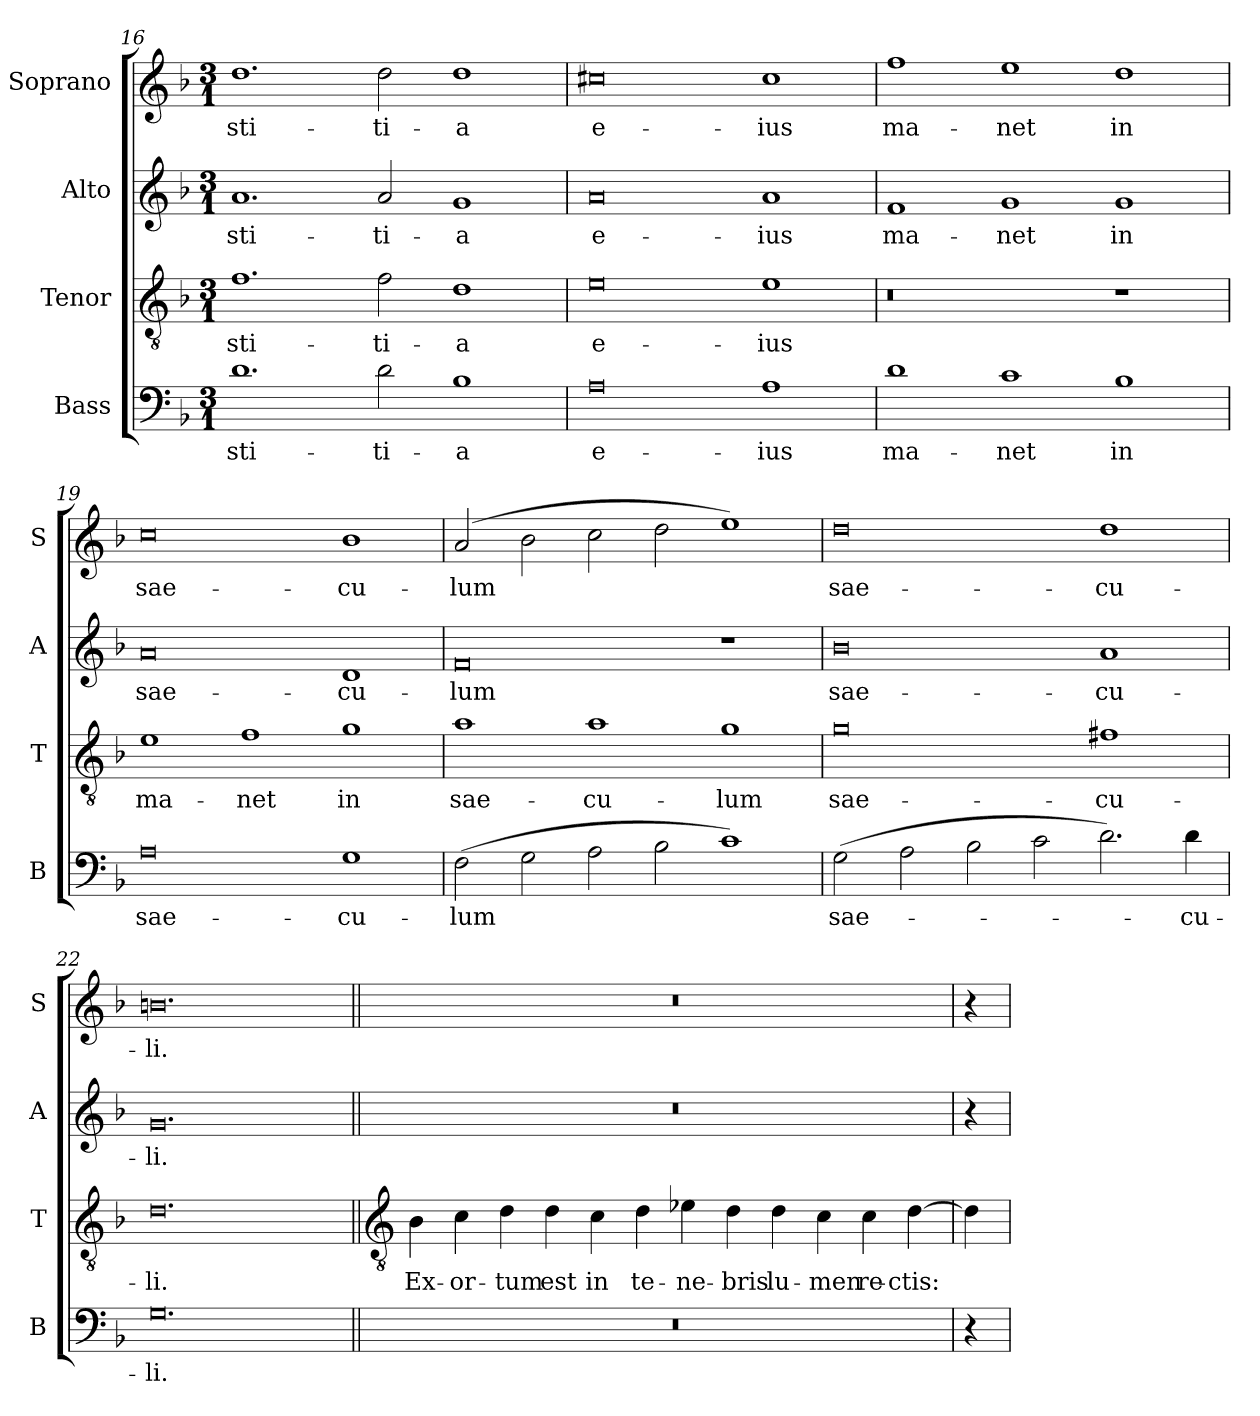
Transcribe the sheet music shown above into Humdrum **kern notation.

**kern	**text	**kern	**text	**kern	**text	**kern	**text
*part4	*part4	*part3	*part3	*part2	*part2	*part1	*part1
*staff4	*staff4	*staff3	*staff3	*staff2	*staff2	*staff1	*staff1
*I"Bass	*	*I"Tenor	*	*I"Alto	*	*I"Soprano	*
*I'B	*	*I'T	*	*I'A	*	*I'S	*
!!LO:LB:g=z
*clefF4	*	*clefGv2	*	*clefG2	*	*clefG2	*
*k[b-]	*	*k[b-]	*	*k[b-]	*	*k[b-]	*
*F:	*	*F:	*	*F:	*	*F:	*
*M3/1	*	*M3/1	*	*M3/1	*	*M3/1	*
=16	=16	=16	=16	=16	=16	=16	=16
!	!LO:LY:b	!	!LO:LY:b	!	!LO:LY:b	!	!LO:LY:b
1.d	-sti-	1.f	-sti-	1.a	-sti-	1.dd	-sti-
!	!LO:LY:b	!	!LO:LY:b	!	!LO:LY:b	!	!LO:LY:b
2d	-ti-	2f	-ti-	2a	-ti-	2dd	-ti-
!	!LO:LY:b	!	!LO:LY:b	!	!LO:LY:b	!	!LO:LY:b
1B-	-a	1d	-a	1g	-a	1dd	-a
=17	=17	=17	=17	=17	=17	=17	=17
!	!LO:LY:b	!	!LO:LY:b	!	!LO:LY:b	!	!LO:LY:b
0A	e-	0e	e-	0a	e-	0cc#X	e-
!	!LO:LY:b	!	!LO:LY:b	!	!LO:LY:b	!	!LO:LY:b
1A	-ius	1e	-ius	1a	-ius	1cc#	-ius
=18	=18	=18	=18	=18	=18	=18	=18
!	!LO:LY:b	!	!	!	!LO:LY:b	!	!LO:LY:b
1d	ma-	0r	.	1f	ma-	1ff	ma-
!	!LO:LY:b	!	!	!	!LO:LY:b	!	!LO:LY:b
1c	-net	.	.	1g	-net	1ee	-net
!	!LO:LY:b	!	!	!	!LO:LY:b	!	!LO:LY:b
1B-	in	1r	.	1g	in	1dd	in
=19	=19	=19	=19	=19	=19	=19	=19
!	!LO:LY:b	!	!LO:LY:b	!	!LO:LY:b	!	!LO:LY:b
0A	sae-	1e	ma-	0a	sae-	0cc	sae-
!	!	!	!LO:LY:b	!	!	!	!
.	.	1f	-net	.	.	.	.
!	!LO:LY:b	!	!LO:LY:b	!	!LO:LY:b	!	!LO:LY:b
1G	-cu-	1g	in	1d	-cu-	1b-	-cu-
=20	=20	=20	=20	=20	=20	=20	=20
!	!LO:LY:b	!	!LO:LY:b	!	!LO:LY:b	!	!LO:LY:b
(>2F	-lum	1a	sae-	0f	-lum	(>2a	-lum
2G	.	.	.	.	.	2b-	.
!	!	!	!LO:LY:b	!	!	!	!
2A	.	1a	-cu-	.	.	2cc	.
2B-	.	.	.	.	.	2dd	.
!	!	!	!LO:LY:b	!	!	!	!
1c)	.	1g	-lum	1r	.	1ee)	.
=21	=21	=21	=21	=21	=21	=21	=21
!	!LO:LY:b	!	!LO:LY:b	!	!LO:LY:b	!	!LO:LY:b
(>2G	sae-	0g	sae-	0b-	sae-	0dd	sae-
2A	.	.	.	.	.	.	.
2B-	.	.	.	.	.	.	.
2c	.	.	.	.	.	.	.
!	!	!	!LO:LY:b	!	!LO:LY:b	!	!LO:LY:b
2.d)	.	1f#X	-cu-	1a	-cu-	1dd	-cu-
!	!LO:LY:b	!	!	!	!	!	!
4d	cu-	.	.	.	.	.	.
=22	=22	=22	=22	=22	=22	=22	=22
!	!LO:LY:b	!	!LO:LY:b	!	!LO:LY:b	!	!LO:LY:b
0.G	-li.	0.d	-li.	0.g	-li.	0.bn	-li.
!!LO:LB:g=z
=23||	=23||	=23||	=23||	=23||	=23||	=23||	=23||
*	*	*clefGv2	*	*	*	*	*
!	!	!	!LO:LY:b	!	!	!	!
0.r	.	4B-	Ex-	0.r	.	0.r	.
!	!	!	!LO:LY:b	!	!	!	!
.	.	4c	-or-	.	.	.	.
!	!	!	!LO:LY:b	!	!	!	!
.	.	4d	-tum	.	.	.	.
!	!	!	!LO:LY:b	!	!	!	!
.	.	4d	est	.	.	.	.
!	!	!	!LO:LY:b	!	!	!	!
.	.	4c	in	.	.	.	.
!	!	!	!LO:LY:b	!	!	!	!
.	.	4d	te-	.	.	.	.
!	!	!	!LO:LY:b	!	!	!	!
.	.	4e-X	-ne-	.	.	.	.
!	!	!	!LO:LY:b	!	!	!	!
.	.	4d	-bris	.	.	.	.
!	!	!	!LO:LY:b	!	!	!	!
.	.	4d	lu-	.	.	.	.
!	!	!	!LO:LY:b	!	!	!	!
.	.	4c	-men	.	.	.	.
!	!	!	!LO:LY:b	!	!	!	!
.	.	4c	re-	.	.	.	.
!	!	!	!LO:LY:b	!	!	!	!
.	.	[4d	-ctis:	.	.	.	.
=24	=24	=24	=24	=24	=24	=24	=24
4r	.	4d]	.	4r	.	4r	.
=	=	=	=	=	=	=	=
*-	*-	*-	*-	*-	*-	*-	*-
